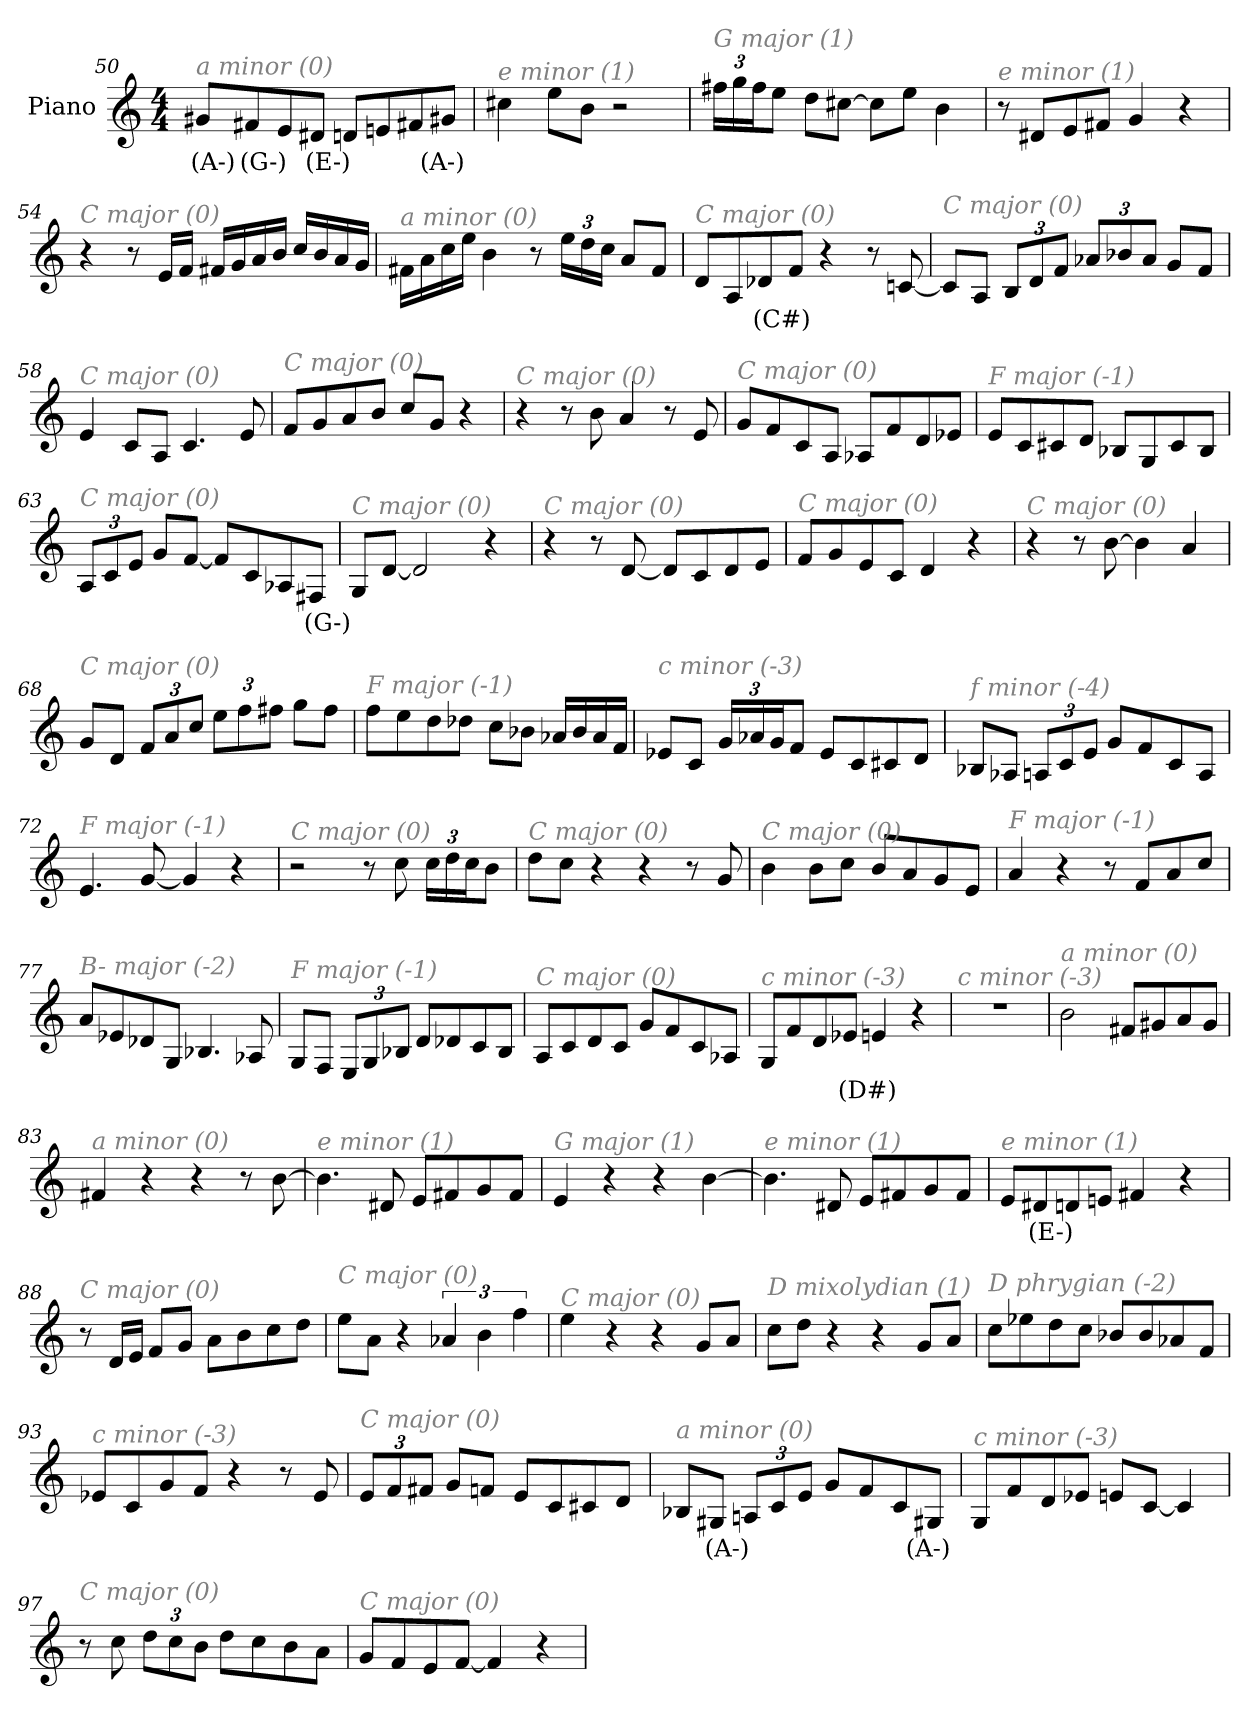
**kern	**text
*part1	*part1
*staff1	*staff1
*I"Piano	*
*I'Pno	*
!!LO:LB:g=z
*clefG2	*
*k[]	*
*M4/4	*
=50	=50
!LO:TX:i:color=#808080:t=a minor (0)	!
8g#Xi/L	(A-)
8f#Xi/	(G-)
8e/	.
8d#Xi/J	(E-)
8d/L	.
8en/	.
8f#X/	.
8g#Xi/J	(A-)
=51	=51
!LO:TX:i:color=#808080:t=e minor (1)	!
4cc#X\	.
8ee\L	.
8b\J	.
2r	.
=52	=52
*Xbrackettup	*
!LO:TX:i:color=#808080:t=G major (1)	!
24ff#X\LL	.
24gg\	.
24ff#\J	.
8ee\J	.
8dd\L	.
[8cc#X\J	.
8cc#\L]	.
8ee\J	.
4b\	.
=53	=53
!LO:TX:i:color=#808080:t=e minor (1)	!
8r	.
8d#X/L	.
8e/	.
8f#X/J	.
4g/	.
4r	.
!!LO:LB:g=z
=54	=54
!LO:TX:i:color=#808080:t=C major (0)	!
4r	.
8r	.
16e/LL	.
16f/JJ	.
16f#X/LL	.
16g/	.
16a/	.
16b/JJ	.
16cc/LL	.
16b/	.
16a/	.
16g/JJ	.
=55	=55
!LO:TX:i:color=#808080:t=a minor (0)	!
16f#X\LL	.
16a\	.
16cc\	.
16ee\JJ	.
4b\	.
8r	.
24ee\LL	.
24dd\	.
24cc\JJ	.
8a/L	.
8f#/J	.
=56	=56
!LO:TX:i:color=#808080:t=C major (0)	!
8d/L	.
8A/	.
8d-Xi/	(C#)
8f/J	.
4r	.
8r	.
[8cn/	.
!!LO:LB:g=z
=57	=57
!LO:TX:i:color=#808080:t=C major (0)	!
8c/L]	.
8A/J	.
12B/L	.
12d/	.
12f/J	.
12a-X/L	.
12b-X/	.
12a-/J	.
8g/L	.
8f/J	.
=58	=58
!LO:TX:i:color=#808080:t=C major (0)	!
4e/	.
8c/L	.
8A/J	.
4.c/	.
8e/	.
=59	=59
!LO:TX:i:color=#808080:t=C major (0)	!
8f/L	.
8g/	.
8a/	.
8b/J	.
8cc/L	.
8g/J	.
4r	.
=60	=60
!LO:TX:i:color=#808080:t=C major (0)	!
4r	.
8r	.
8b\	.
4a/	.
8r	.
8e/	.
!!LO:LB:g=z
=61	=61
!LO:TX:i:color=#808080:t=C major (0)	!
8g/L	.
8f/	.
8c/	.
8A/J	.
8A-X/L	.
8f/	.
8d/	.
8e-X/J	.
=62	=62
!LO:TX:i:color=#808080:t=F major (-1)	!
8e/L	.
8c/	.
8c#X/	.
8d/J	.
8B-X/L	.
8G/	.
8c#/	.
8B-/J	.
=63	=63
!LO:TX:i:color=#808080:t=C major (0)	!
12A/L	.
12c/	.
12e/J	.
8g/L	.
[8f/J	.
8f/L]	.
8c/	.
8A-X/	.
8F#Xi/J	(G-)
=64	=64
!LO:TX:i:color=#808080:t=C major (0)	!
8G/L	.
[8d/J	.
2d/]	.
4r	.
!!LO:LB:g=z
=65	=65
!LO:TX:i:color=#808080:t=C major (0)	!
4r	.
8r	.
[8d/	.
8d/L]	.
8c/	.
8d/	.
8e/J	.
=66	=66
!LO:TX:i:color=#808080:t=C major (0)	!
8f/L	.
8g/	.
8e/	.
8c/J	.
4d/	.
4r	.
=67	=67
!LO:TX:i:color=#808080:t=C major (0)	!
4r	.
8r	.
[8b\	.
4b\]	.
4a/	.
=68	=68
!LO:TX:i:color=#808080:t=C major (0)	!
8g/L	.
8d/J	.
12f/L	.
12a/	.
12cc/J	.
12ee\L	.
12ff\	.
12ff#X\J	.
8gg\L	.
8ff#\J	.
!!LO:LB:g=z
=69	=69
!LO:TX:i:color=#808080:t=F major (-1)	!
8ff\L	.
8ee\	.
8dd\	.
8dd-X\J	.
8cc\L	.
8b-X\J	.
16a-X/LL	.
16b-/	.
16a-/	.
16f/JJ	.
=70	=70
!LO:TX:i:color=#808080:t=c minor (-3)	!
8e-X/L	.
8c/J	.
24g/LL	.
24a-X/	.
24g/J	.
8f/J	.
8e-/L	.
8c/	.
8c#X/	.
8d/J	.
=71	=71
!LO:TX:i:color=#808080:t=f minor (-4)	!
8B-X/L	.
8A-X/J	.
12An/L	.
12c/	.
12e/J	.
8g/L	.
8f/	.
8c/	.
8A/J	.
=72	=72
!LO:TX:i:color=#808080:t=F major (-1)	!
4.e/	.
[8g/	.
4g/]	.
4r	.
!!LO:LB:g=z
=73	=73
!LO:TX:i:color=#808080:t=C major (0)	!
2r	.
8r	.
8cc\	.
24cc\LL	.
24dd\	.
24cc\J	.
8b\J	.
=74	=74
!LO:TX:i:color=#808080:t=C major (0)	!
8dd\L	.
8cc\J	.
4r	.
4r	.
8r	.
8g/	.
=75	=75
!LO:TX:i:color=#808080:t=C major (0)	!
4b\	.
8b\L	.
8cc\J	.
8b/L	.
8a/	.
8g/	.
8e/J	.
=76	=76
!LO:TX:i:color=#808080:t=F major (-1)	!
4a/	.
4r	.
8r	.
8f/L	.
8a/	.
8cc/J	.
=77	=77
!LO:TX:i:color=#808080:t=B- major (-2)	!
8a/L	.
8e-X/	.
8d-X/	.
8G/J	.
4.B-X/	.
8A-X/	.
!!LO:LB:g=z
=78	=78
!LO:TX:i:color=#808080:t=F major (-1)	!
8G/L	.
8F/J	.
12E/L	.
12G/	.
12B-X/J	.
8d/L	.
8d-X/	.
8c/	.
8B-/J	.
=79	=79
!LO:TX:i:color=#808080:t=C major (0)	!
8A/L	.
8c/	.
8d/	.
8c/J	.
8g/L	.
8f/	.
8c/	.
8A-X/J	.
=80	=80
!LO:TX:i:color=#808080:t=c minor (-3)	!
8G/L	.
8f/	.
8d/	.
8e-Xi/J	(D#)
4e/	.
4r	.
=81	=81
!LO:TX:i:color=#808080:t=c minor (-3)	!
1r	.
=82	=82
!LO:TX:i:color=#808080:t=a minor (0)	!
2b\	.
8f#X/L	.
8g#X/	.
8a/	.
8g#/J	.
!!LO:LB:g=z
=83	=83
!LO:TX:i:color=#808080:t=a minor (0)	!
4f#X/	.
4r	.
4r	.
8r	.
[8b\	.
=84	=84
!LO:TX:i:color=#808080:t=e minor (1)	!
4.b\]	.
8d#X/	.
8e/L	.
8f#X/	.
8g/	.
8f#/J	.
=85	=85
!LO:TX:i:color=#808080:t=G major (1)	!
4e/	.
4r	.
4r	.
[4b\	.
=86	=86
!LO:TX:i:color=#808080:t=e minor (1)	!
4.b\]	.
8d#X/	.
8e/L	.
8f#X/	.
8g/	.
8f#/J	.
=87	=87
!LO:TX:i:color=#808080:t=e minor (1)	!
8e/L	.
8d#Xi/	(E-)
8d/	.
8en/J	.
4f#X/	.
4r	.
!!LO:PB:g=z
=88	=88
!LO:TX:i:color=#808080:t=C major (0)	!
8r	.
16d/LL	.
16e/JJ	.
8f/L	.
8g/J	.
8a\L	.
8b\	.
8cc\	.
8dd\J	.
=89	=89
!LO:TX:i:color=#808080:t=C major (0)	!
8ee\L	.
8a\J	.
4r	.
*brackettup	*
6a-X/	.
6b\	.
6ff\	.
=90	=90
!LO:TX:i:color=#808080:t=C major (0)	!
4ee\	.
4r	.
4r	.
8g/L	.
8a/J	.
=91	=91
!LO:TX:i:color=#808080:t=D mixolydian (1)	!
8cc\L	.
8dd\J	.
4r	.
4r	.
8g/L	.
8a/J	.
!!LO:LB:g=z
=92	=92
!LO:TX:i:color=#808080:t=D phrygian (-2)	!
8cc\L	.
8ee-X\	.
8dd\	.
8cc\J	.
8b-X/L	.
8b-/	.
8a-X/	.
8f/J	.
=93	=93
!LO:TX:i:color=#808080:t=c minor (-3)	!
8e-X/L	.
8c/	.
8g/	.
8f/J	.
4r	.
8r	.
8e-/	.
=94	=94
*Xbrackettup	*
!LO:TX:i:color=#808080:t=C major (0)	!
12e/L	.
12f/	.
12f#X/J	.
8g/L	.
8fn/J	.
8e/L	.
8c/	.
8c#X/	.
8d/J	.
=95	=95
!LO:TX:i:color=#808080:t=a minor (0)	!
8B-X/L	.
8G#Xi/J	(A-)
12An/L	.
12c/	.
12e/J	.
8g/L	.
8f/	.
8c/	.
8G#Xi/J	(A-)
!!LO:LB:g=z
=96	=96
!LO:TX:i:color=#808080:t=c minor (-3)	!
8G/L	.
8f/	.
8d/	.
8e-X/J	.
8en/L	.
[8c/J	.
4c/]	.
=97	=97
!LO:TX:i:color=#808080:t=C major (0)	!
8r	.
8cc\	.
12dd\L	.
12cc\	.
12b\J	.
8dd\L	.
8cc\	.
8b\	.
8a\J	.
=98	=98
!LO:TX:i:color=#808080:t=C major (0)	!
8g/L	.
8f/	.
8e/	.
[8f/J	.
4f/]	.
4r	.
=	=
*-	*-
